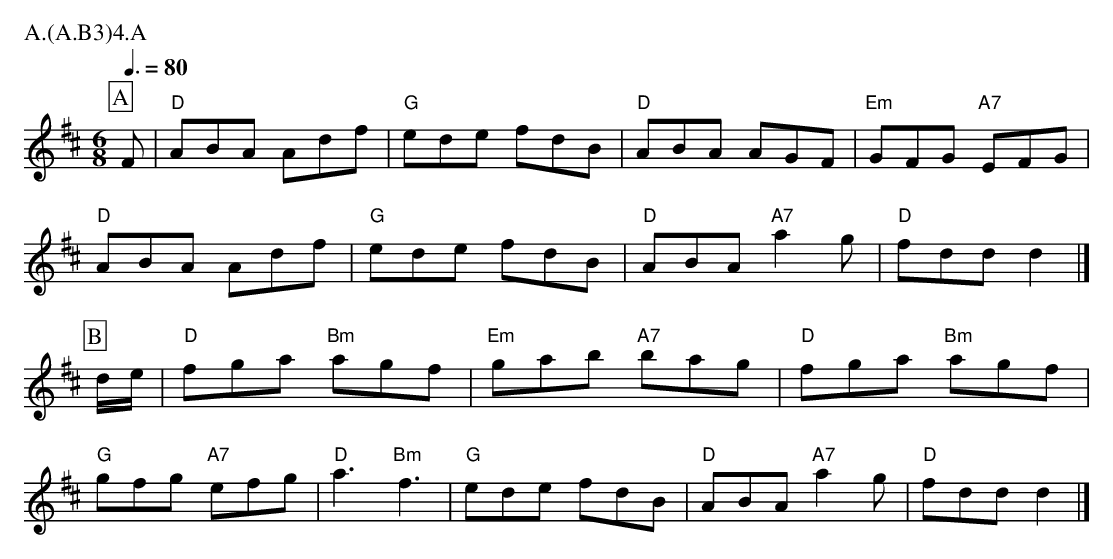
X:1
T:Haste to the Wedding Ilmington
W:
W:Figures:
W:A -   OY
W:A -   FU &D
W:B3 - DF
W:A -   Sh
W:B3 - DF
W:A -   BB
W:B3 - DF
W:A -   CT
W:B3 - DF
W:A -   WR
M:6/8
Q: 3/8= 80
P: A.(A.B3)4.A
K:D
P:A
F|"D"ABA Adf|"G"ede fdB|"D"ABA AGF|"Em"GFG "A7"EFG|
"D"ABA Adf|"G"ede fdB|"D"ABA "A7"a2g|"D"fdd d2|]
P:B
d/2e/2|"D"fga "Bm"agf|"Em"gab "A7"bag|"D"fga "Bm"agf|
"G"gfg "A7"efg|"D"a3 "Bm"f3|"G"ede fdB|"D"ABA "A7"a2g|"D"fdd d2|]
